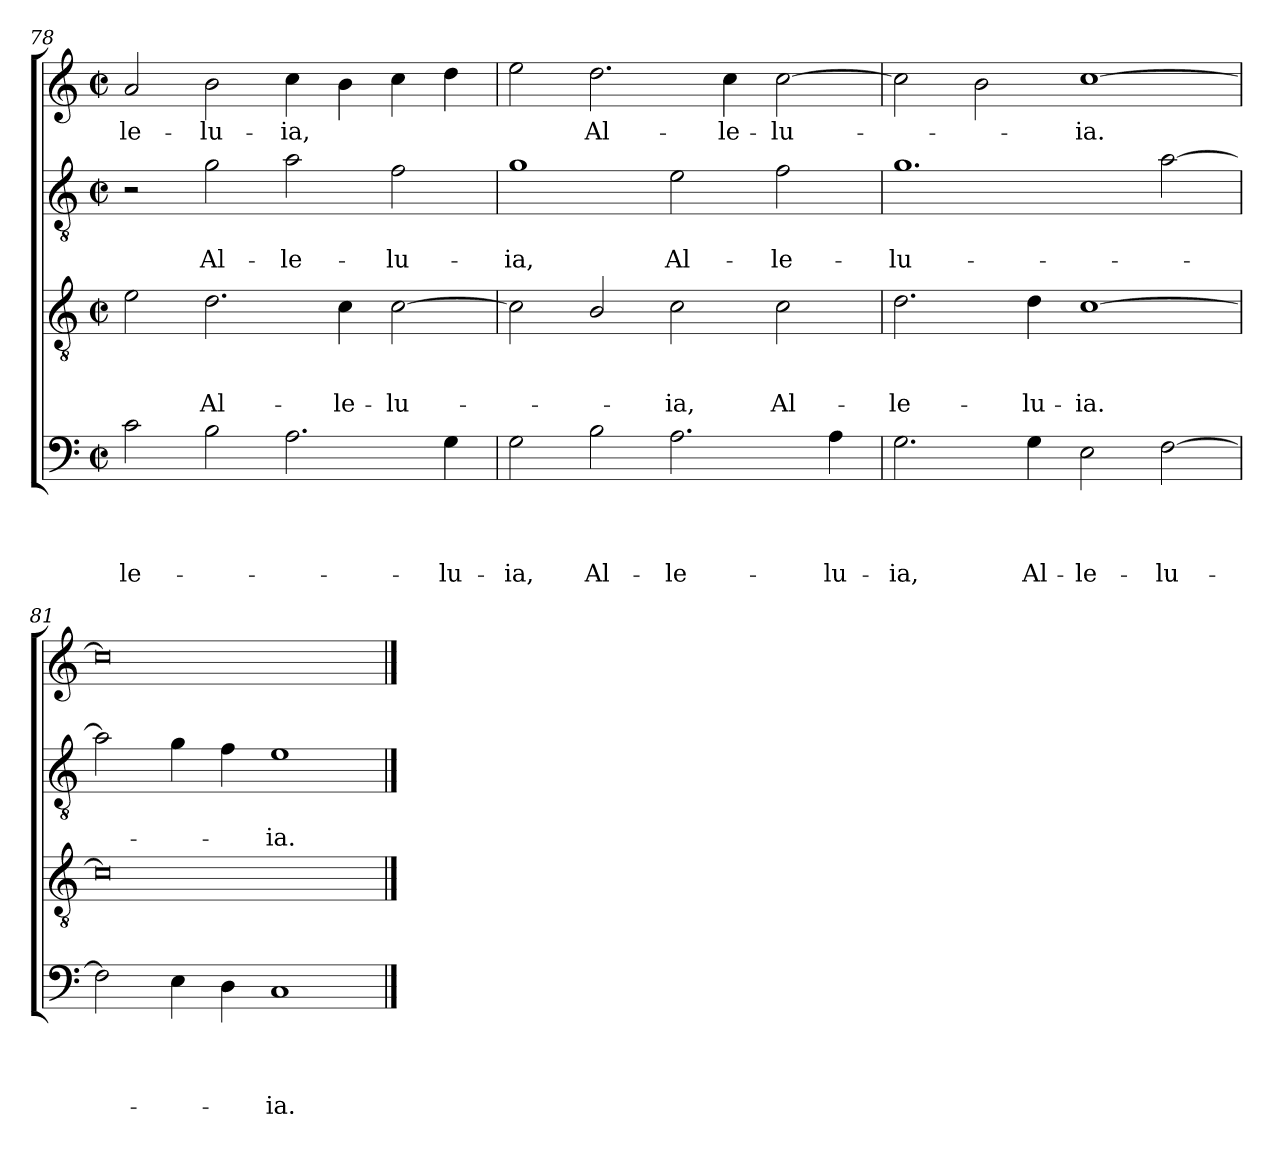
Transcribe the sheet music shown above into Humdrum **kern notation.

**kern	**text	**text	**text	**text	**kern	**text	**text	**text	**kern	**text	**text	**kern	**text
*part4	*part4	*part4	*part4	*part4	*part3	*part3	*part3	*part3	*part2	*part2	*part2	*part1	*part1
*staff4	*staff4	*staff4	*staff4	*staff4	*staff3	*staff3	*staff3	*staff3	*staff2	*staff2	*staff2	*staff1	*staff1
*clefF4	*	*	*	*	*clefGv2	*	*	*	*clefGv2	*	*	*clefG2	*
*k[]	*	*	*	*	*k[]	*	*	*	*k[]	*	*	*k[]	*
*C:	*	*	*	*	*C:	*	*	*	*C:	*	*	*C:	*
*M2/2	*	*	*	*	*M2/2	*	*	*	*M2/2	*	*	*M2/2	*
*met(c|)	*	*	*	*	*met(c|)	*	*	*	*met(c|)	*	*	*met(c|)	*
=78	=78	=78	=78	=78	=78	=78	=78	=78	=78	=78	=78	=78	=78
!	!	!	!	!LO:LY:b	!	!	!	!	!	!	!	!	!LO:LY:b
2c\	.	.	.	-le-	2e\	.	.	.	2r	.	.	2a/	-le-
!	!	!	!	!	!	!	!	!LO:LY:b	!	!	!LO:LY:b	!	!LO:LY:b
2B\	.	.	.	.	2.d\	.	.	Al-	2g\	.	Al-	2b\	-lu-
!	!	!	!	!	!	!	!	!	!	!	!LO:LY:b	!	!LO:LY:b
2.A\	.	.	.	.	.	.	.	.	2a\	.	-le-	4cc\	-ia,
!	!	!	!	!	!	!	!	!LO:LY:b	!	!	!	!	!
.	.	.	.	.	4c\	.	.	-le-	.	.	.	4b\	.
!	!	!	!	!	!	!	!	!LO:LY:b	!	!	!LO:LY:b	!	!
.	.	.	.	.	[>2c\	.	.	-lu-	2f\	.	-lu-	4cc\	.
!	!	!	!	!LO:LY:b	!	!	!	!	!	!	!	!	!
4G\	.	.	.	-lu-	.	.	.	.	.	.	.	4dd\	.
!!LO:PB:g=z
=79	=79	=79	=79	=79	=79	=79	=79	=79	=79	=79	=79	=79	=79
!	!	!	!	!LO:LY:b	!	!	!	!	!	!	!LO:LY:b	!	!
2G\	.	.	.	-ia,	2c\]	.	.	.	1g	.	-ia,	2ee\	.
!	!	!	!	!LO:LY:b	!	!	!	!	!	!	!	!	!LO:LY:b
2B\	.	.	.	Al-	2B/	.	.	.	.	.	.	2.dd\	Al-
!	!	!	!	!LO:LY:b	!	!	!	!LO:LY:b	!	!	!LO:LY:b	!	!
2.A\	.	.	.	-le-	2c\	.	.	-ia,	2e\	.	Al-	.	.
!	!	!	!	!	!	!	!	!	!	!	!	!	!LO:LY:b
.	.	.	.	.	.	.	.	.	.	.	.	4cc\	-le-
!	!	!	!	!	!	!	!	!LO:LY:b	!	!	!LO:LY:b	!	!LO:LY:b
.	.	.	.	.	2c\	.	.	Al-	2f\	.	-le-	[>2cc\	-lu-
!	!	!	!	!LO:LY:b	!	!	!	!	!	!	!	!	!
4A\	.	.	.	-lu-	.	.	.	.	.	.	.	.	.
=80	=80	=80	=80	=80	=80	=80	=80	=80	=80	=80	=80	=80	=80
!	!	!	!	!LO:LY:b	!	!	!	!LO:LY:b	!	!	!LO:LY:b	!	!
2.G\	.	.	.	-ia,	2.d\	.	.	-le-	1.g	.	-lu-	2cc\]	.
.	.	.	.	.	.	.	.	.	.	.	.	2b\	.
!	!	!	!	!LO:LY:b	!	!	!	!LO:LY:b	!	!	!	!	!
4G\	.	.	.	Al-	4d\	.	.	-lu-	.	.	.	.	.
!	!	!	!	!LO:LY:b	!	!	!	!LO:LY:b	!	!	!	!	!LO:LY:b
2E\	.	.	.	-le-	[>1c	.	.	-ia.	.	.	.	[>1cc	-ia.
!	!	!	!	!LO:LY:b	!	!	!	!	!	!	!	!	!
[>2F\	.	.	.	-lu-	.	.	.	.	[>2a\	.	.	.	.
=81	=81	=81	=81	=81	=81	=81	=81	=81	=81	=81	=81	=81	=81
2F\]	.	.	.	.	0c]	.	.	.	2a\]	.	.	0cc]	.
4E\	.	.	.	.	.	.	.	.	4g\	.	.	.	.
4D\	.	.	.	.	.	.	.	.	4f\	.	.	.	.
!	!	!	!	!LO:LY:b	!	!	!	!	!	!	!LO:LY:b	!	!
1C	.	.	.	-ia.	.	.	.	.	1e	.	-ia.	.	.
==	==	==	==	==	==	==	==	==	==	==	==	==	==
*-	*-	*-	*-	*-	*-	*-	*-	*-	*-	*-	*-	*-	*-
